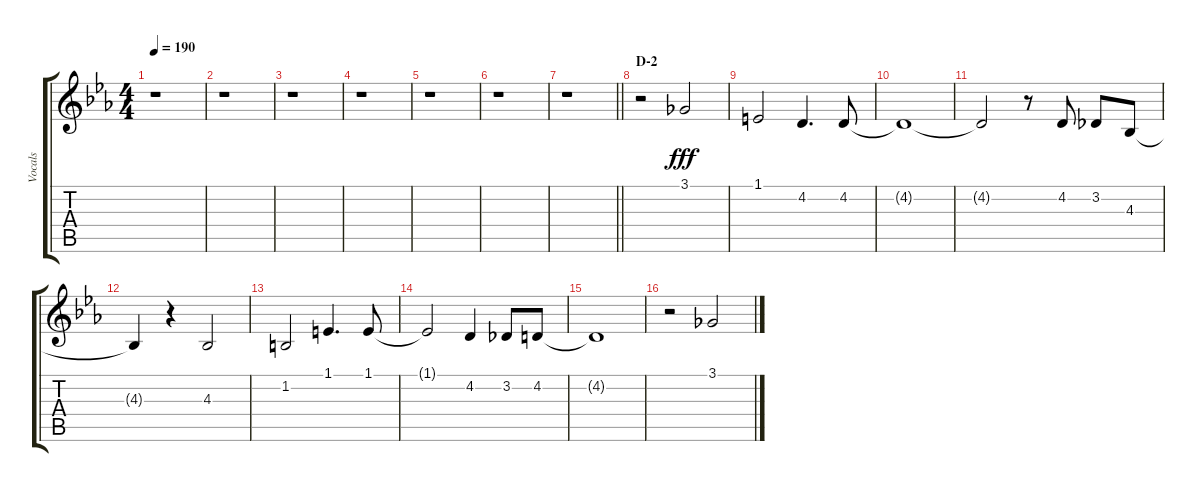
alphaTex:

\track ("Vocals" "Vocals") {instrument violin}
\staff {score tabs}
\tuning (Eb4 Bb3 Gb3 Db3 Ab2 Eb2) {hide}
\ts (4 4)
\tempo 190
\clef g2
\ks eb
r.1{dy fff} |
r.1 |
r.1 |
r.1 |
r.1 |
r.1 |
\barLineRight lightlight
r.1 |
\section ("" "D-2")
r.2 3.1.2 |
1.1.2 4.2.4{d} 4.2.8 |
4.2{t}.1 |
4.2{t}.2 r.8 4.2.8 3.2.8 4.3.8 |
4.3{t}.4 r.4 4.3.2 |
1.2.2 1.1.4{d} 1.1.8 |
1.1{t}.2 4.2.4 3.2.8 4.2.8 |
4.2{t}.1 |
r.2 3.1.2
